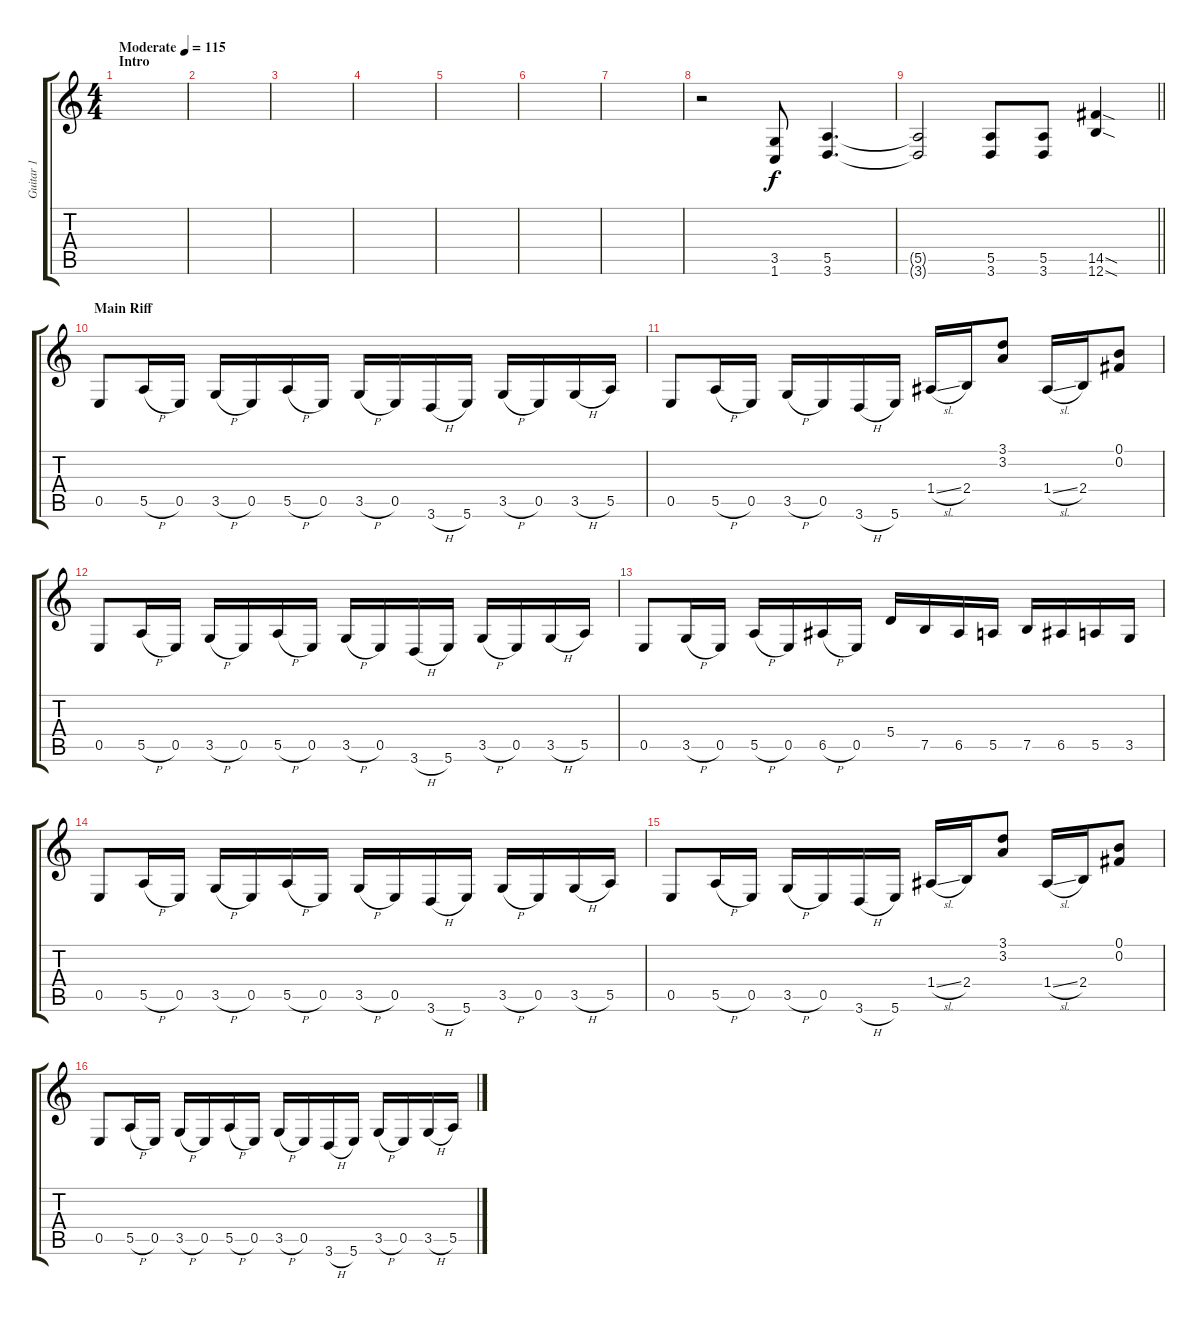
\track ("Guitar 1" "Guitar 1") {instrument overdrivenguitar}
\staff {score tabs}
\tuning (B3 Gb3 D3 A2 E2 B1) {hide}
\ts (4 4)
\section ("" "Intro")
\tempo (115 "Moderate")
\clef g2
\ks c
|
|
|
|
|
|
|
r.2 (3.5 1.6).8 (5.5 3.6).4{d} |
\barLineRight lightlight
(5.5{t} 3.6{t}).2 (5.5 3.6).8 (5.5 3.6).8 (14.5{sod} 12.6{sod}).4 |
\section ("" "Main Riff")
0.5.8 5.5{h}.16 0.5.16 3.5{h}.16 0.5.16 5.5{h}.16 0.5.16 3.5{h}.16 0.5.16 3.6{h}.16 5.6.16 3.5{h}.16 0.5.16 3.5{h}.16 5.5.16 |
0.5.8 5.5{h}.16 0.5.16 3.5{h}.16 0.5.16 3.6{h}.16 5.6.16 1.4{sl}.16 2.4.16 (3.1 3.2).8 1.4{sl}.16 2.4.16 (0.1 0.2).8 |
0.5.8 5.5{h}.16 0.5.16 3.5{h}.16 0.5.16 5.5{h}.16 0.5.16 3.5{h}.16 0.5.16 3.6{h}.16 5.6.16 3.5{h}.16 0.5.16 3.5{h}.16 5.5.16 |
0.5.8 3.5{h}.16 0.5.16 5.5{h}.16 0.5.16 6.5{h}.16 0.5.16 5.4.16 7.5.16 6.5.16 5.5.16 7.5.16 6.5.16 5.5.16 3.5.16 |
0.5.8 5.5{h}.16 0.5.16 3.5{h}.16 0.5.16 5.5{h}.16 0.5.16 3.5{h}.16 0.5.16 3.6{h}.16 5.6.16 3.5{h}.16 0.5.16 3.5{h}.16 5.5.16 |
0.5.8 5.5{h}.16 0.5.16 3.5{h}.16 0.5.16 3.6{h}.16 5.6.16 1.4{sl}.16 2.4.16 (3.1 3.2).8 1.4{sl}.16 2.4.16 (0.1 0.2).8 |
0.5.8 5.5{h}.16 0.5.16 3.5{h}.16 0.5.16 5.5{h}.16 0.5.16 3.5{h}.16 0.5.16 3.6{h}.16 5.6.16 3.5{h}.16 0.5.16 3.5{h}.16 5.5.16
